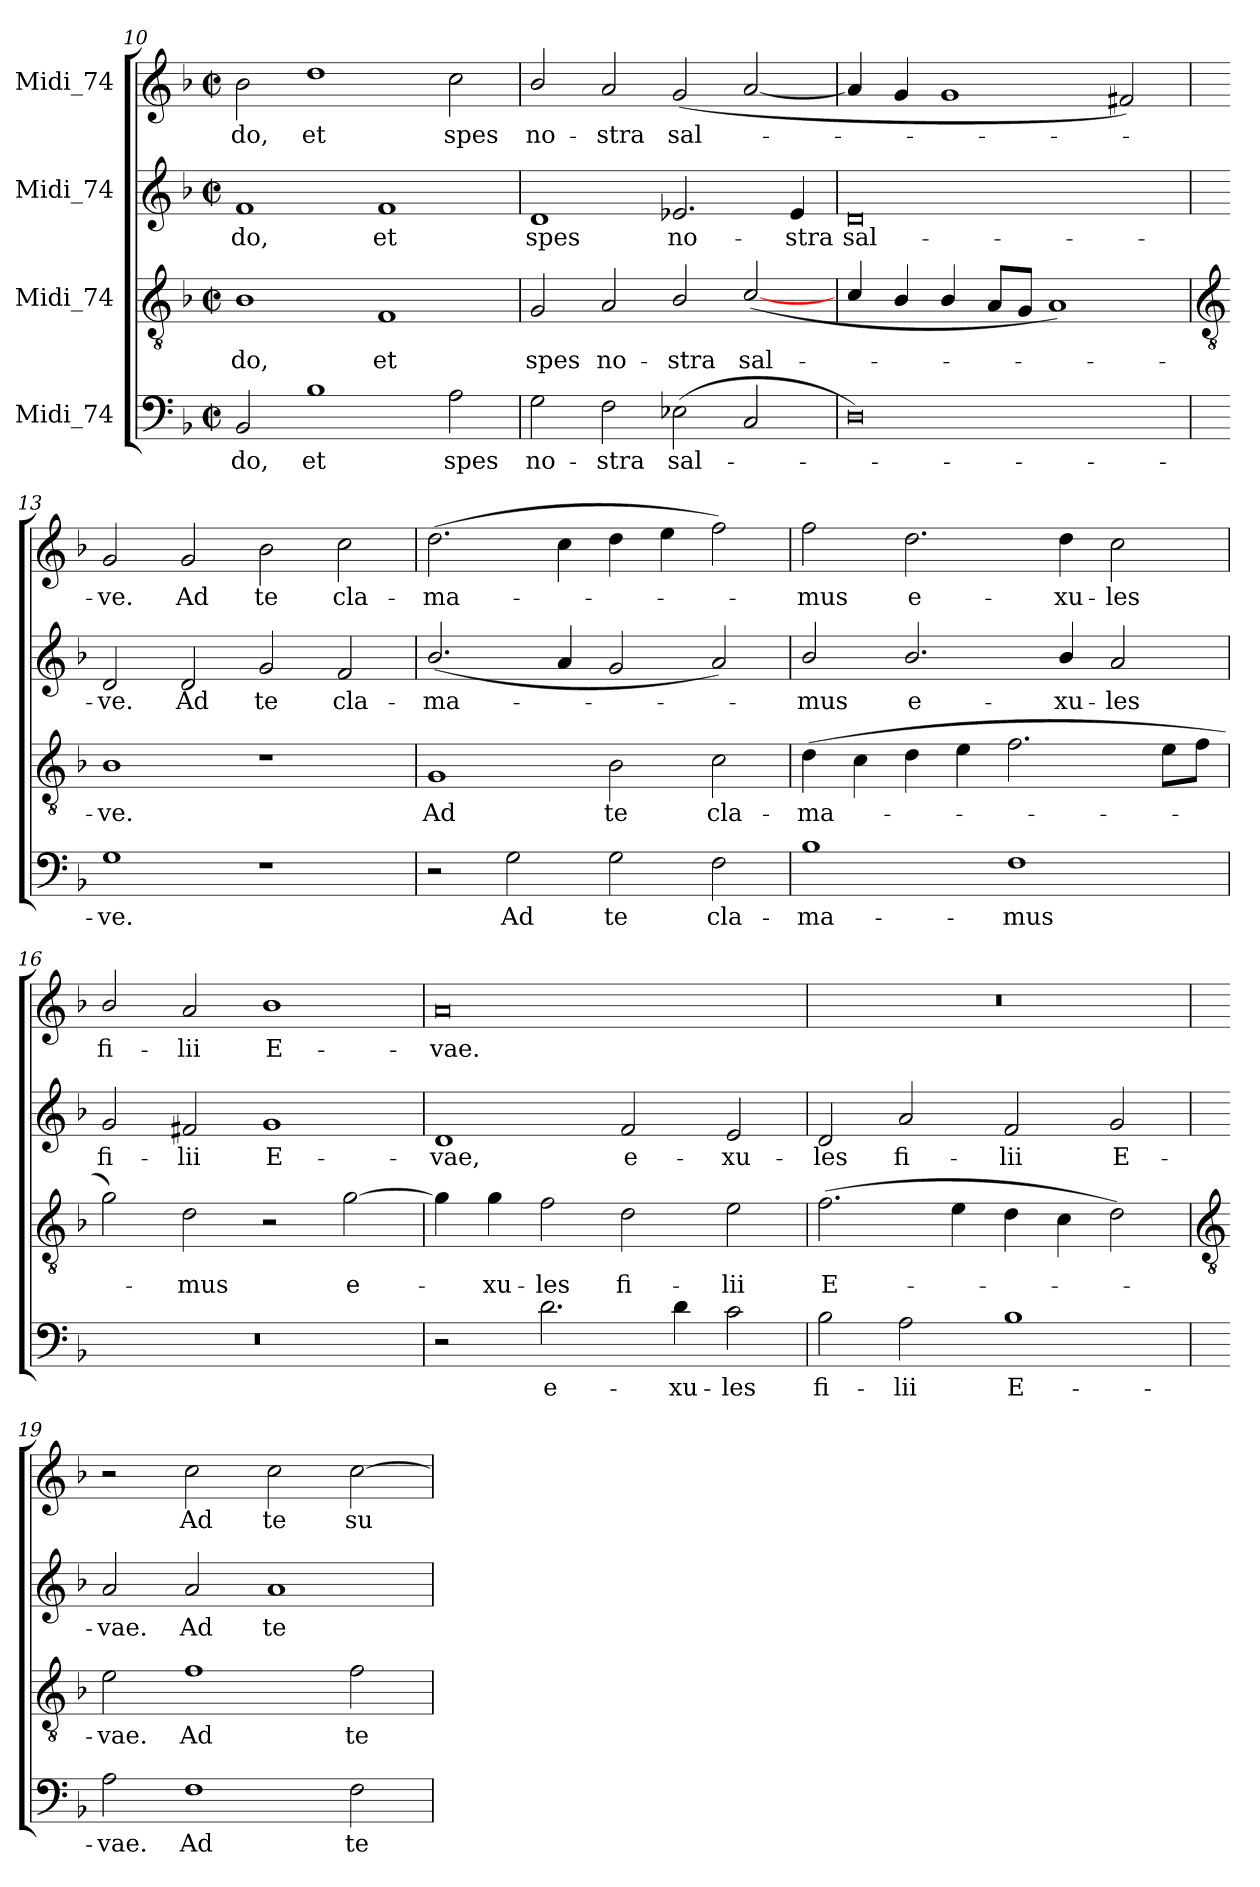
**kern	**text	**kern	**text	**kern	**text	**kern	**text
*part4	*part4	*part3	*part3	*part2	*part2	*part1	*part1
*staff4	*staff4	*staff3	*staff3	*staff2	*staff2	*staff1	*staff1
*I"Midi_74	*	*I"Midi_74	*	*I"Midi_74	*	*I"Midi_74	*
*clefF4	*	*clefGv2	*	*clefG2	*	*clefG2	*
*k[b-]	*	*k[b-]	*	*k[b-]	*	*k[b-]	*
*F:	*	*F:	*	*F:	*	*F:	*
*M4/2	*	*M4/2	*	*M4/2	*	*M4/2	*
*met(c|)	*	*met(c|)	*	*met(c|)	*	*met(c|)	*
=10	=10	=10	=10	=10	=10	=10	=10
!	!LO:LY:b	!	!LO:LY:b	!	!LO:LY:b	!	!LO:LY:b
2BB-	do,	1B-	-do,	1f	do,	2b-	do,
!	!LO:LY:b	!	!	!	!	!	!LO:LY:b
1B-	et	.	.	.	.	1dd	et
!	!	!	!LO:LY:b	!	!LO:LY:b	!	!
.	.	1F	et	1f	et	.	.
!	!LO:LY:b	!	!	!	!	!	!LO:LY:b
2A	spes	.	.	.	.	2cc	spes
=11	=11	=11	=11	=11	=11	=11	=11
!	!LO:LY:b	!	!LO:LY:b	!	!LO:LY:b	!	!LO:LY:b
2G	no-	2G	spes	1d	spes	2b-/	no-
!	!LO:LY:b	!	!LO:LY:b	!	!	!	!LO:LY:b
2F	-stra	2A	no-	.	.	2a	-stra
!	!LO:LY:b	!	!LO:LY:b	!	!LO:LY:b	!	!LO:LY:b
(<2E-X	sal-	2B-/	-stra	2.e-X	no-	(<2g	sal-
!	!	!	!LO:LY:b	!	!	!	!
2C	.	(<[2c/	sal-	.	.	[2a	.
!	!	!	!	!	!LO:LY:b	!	!
.	.	.	.	4e-	-stra	.	.
=12	=12	=12	=12	=12	=12	=12	=12
!	!	!	!	!	!LO:LY:b	!	!
0D/)	.	4c/	.	0d	sal-	4a]	.
.	.	4B-/	.	.	.	4g	.
.	.	4B-/	.	.	.	1g	.
.	.	8AL	.	.	.	.	.
.	.	8GJ	.	.	.	.	.
.	.	1A)	.	.	.	.	.
.	.	.	.	.	.	2f#X)	.
!!LO:LB:g=z
=13	=13	=13	=13	=13	=13	=13	=13
*	*	*clefGv2	*	*	*	*	*
!	!LO:LY:b	!	!LO:LY:b	!	!LO:LY:b	!	!LO:LY:b
1G	ve.	1B-	ve.	2d	-ve.	2g	ve.
!	!	!	!	!	!LO:LY:b	!	!LO:LY:b
.	.	.	.	2d	Ad	2g	Ad
!	!	!	!	!	!LO:LY:b	!	!LO:LY:b
1r	.	1r	.	2g	te	2b-	te
!	!	!	!	!	!LO:LY:b	!	!LO:LY:b
.	.	.	.	2f	cla-	2cc	cla-
=14	=14	=14	=14	=14	=14	=14	=14
!	!	!	!LO:LY:b	!	!LO:LY:b	!	!LO:LY:b
2r	.	1G	Ad	(<2.b-/	-ma-	(>2.dd	-ma-
!	!LO:LY:b	!	!	!	!	!	!
2G	Ad	.	.	.	.	.	.
.	.	.	.	4a	.	4cc	.
!	!LO:LY:b	!	!LO:LY:b	!	!	!	!
2G	te	2B-	te	2g	.	4dd	.
.	.	.	.	.	.	4ee	.
!	!LO:LY:b	!	!LO:LY:b	!	!	!	!
2F	cla-	2c	cla-	2a)	.	2ff)	.
=15	=15	=15	=15	=15	=15	=15	=15
!	!LO:LY:b	!	!LO:LY:b	!	!LO:LY:b	!	!LO:LY:b
1B-	-ma-	(>4d	-ma-	2b-/	mus	2ff	mus
.	.	4c	.	.	.	.	.
!	!	!	!	!	!LO:LY:b	!	!LO:LY:b
.	.	4d	.	2.b-/	e-	2.dd	e-
.	.	4e	.	.	.	.	.
!	!LO:LY:b	!	!	!	!	!	!
1F	-mus	2.f	.	.	.	.	.
!	!	!	!	!	!LO:LY:b	!	!LO:LY:b
.	.	.	.	4b-/	-xu-	4dd	-xu-
!	!	!	!	!	!LO:LY:b	!	!LO:LY:b
.	.	.	.	2a	-les	2cc	-les
.	.	8eL	.	.	.	.	.
.	.	8fJ	.	.	.	.	.
=16	=16	=16	=16	=16	=16	=16	=16
!	!	!	!	!	!LO:LY:b	!	!LO:LY:b
0r	.	2g)	.	2g	fi-	2b-/	fi-
!	!	!	!LO:LY:b	!	!LO:LY:b	!	!LO:LY:b
.	.	2d	mus	2f#X	-lii	2a	-lii
!	!	!	!	!	!LO:LY:b	!	!LO:LY:b
.	.	2r	.	1g	E-	1b-	E-
!	!	!	!LO:LY:b	!	!	!	!
.	.	[2g	e-	.	.	.	.
=17	=17	=17	=17	=17	=17	=17	=17
!	!	!	!	!	!LO:LY:b	!	!LO:LY:b
2r	.	4g]	.	1d	-vae,	0a	-vae.
!	!	!	!LO:LY:b	!	!	!	!
.	.	4g	xu-	.	.	.	.
!	!LO:LY:b	!	!LO:LY:b	!	!	!	!
2.d	e-	2f	-les	.	.	.	.
!	!	!	!LO:LY:b	!	!LO:LY:b	!	!
.	.	2d	fi-	2f	e-	.	.
!	!LO:LY:b	!	!	!	!	!	!
4d	-xu-	.	.	.	.	.	.
!	!LO:LY:b	!	!LO:LY:b	!	!LO:LY:b	!	!
2c	-les	2e	-lii	2e	-xu-	.	.
=18	=18	=18	=18	=18	=18	=18	=18
!	!LO:LY:b	!	!LO:LY:b	!	!LO:LY:b	!	!
2B-	fi-	(>2.f	E-	2d	-les	0r	.
!	!LO:LY:b	!	!	!	!LO:LY:b	!	!
2A	-lii	.	.	2a	fi-	.	.
.	.	4e	.	.	.	.	.
!	!LO:LY:b	!	!	!	!LO:LY:b	!	!
1B-	E-	4d	.	2f	-lii	.	.
.	.	4c	.	.	.	.	.
!	!	!	!	!	!LO:LY:b	!	!
.	.	2d)	.	2g	E-	.	.
!!LO:LB:g=z
=19	=19	=19	=19	=19	=19	=19	=19
*	*	*clefGv2	*	*	*	*	*
!	!LO:LY:b	!	!LO:LY:b	!	!LO:LY:b	!	!
2A	-vae.	2e	vae.	2a	-vae.	2r	.
!	!LO:LY:b	!	!LO:LY:b	!	!LO:LY:b	!	!LO:LY:b
1F	Ad	1f	Ad	2a	Ad	2cc	Ad
!	!	!	!	!	!LO:LY:b	!	!LO:LY:b
.	.	.	.	1a	te	2cc	te
!	!LO:LY:b	!	!LO:LY:b	!	!	!	!LO:LY:b
2F	te	2f	te	.	.	[2cc	su-
=	=	=	=	=	=	=	=
*-	*-	*-	*-	*-	*-	*-	*-
